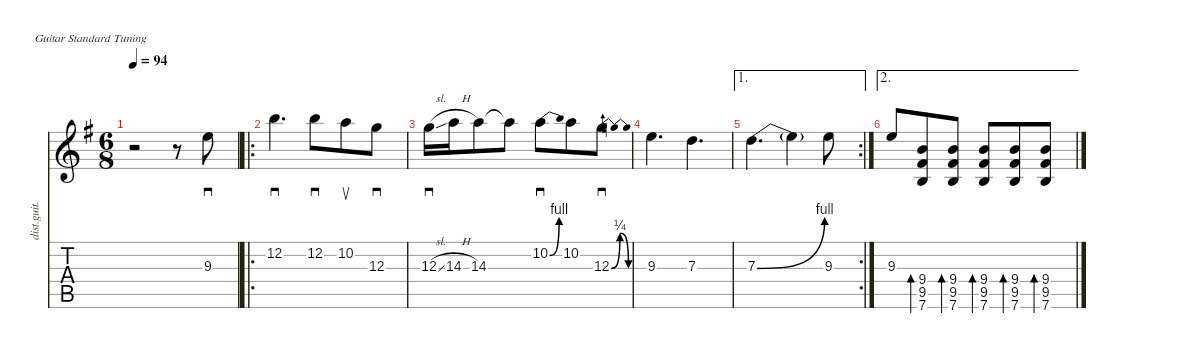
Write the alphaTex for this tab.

\defaultSystemsLayout 4
\hideDynamics
\bracketExtendMode nobrackets
\track ("Distortion Guitar" "dist.guit.") {instrument distortionguitar}
\staff {score tabs}
\tuning (E4 B3 G3 D3 A2 E2)
\ts (6 8)
\beaming (8 3 3)
\tempo 94
\clef g2
\ks eminor
r.2{dy mf instrument distortionguitar beam Down} r.8{beam Down} 9.3{acc forcenatural}.8{sd beam Down} |
\ro
12.2{acc forcenatural}.4{d sd beam Down} 12.2{acc forcenatural}.8{sd beam Down} 10.2{acc forcenatural}.8{su beam Down} 12.3{acc forcenatural}.8{sd beam Down} |
12.3{sl acc forcenatural}.16{sd beam Down} 14.3{h acc forcenatural}.16{beam Down} 14.3{acc forcenatural}.8{beam Down} 14.3{t acc forcenatural}.8{beam Down} 10.2{be (bend 0 0 48.6 4) acc forcenatural}.8{sd beam Down} 10.2{acc forcenatural}.8{beam Down} 12.3{be (bendrelease 0 0 13.799999999999999 1 26.4 1 30 0) acc forcenatural}.8{sd beam Down} |
9.3{acc forcenatural}.4{d beam Down} 7.3{acc forcenatural}.4{d beam Down} |
\ae 1
\rc 2
7.3{be (bend 0 0 15 4) acc forcenatural}.4{d beam Down} 7.3{t}.4{beam Down} 9.3{acc forcenatural}.8{beam Down} |
\ae 2
9.3{acc forcenatural}.8{beam Up} (7.6{acc forcenatural} 9.5{acc #} 9.4{acc forcenatural}).8{bd 240 beam Up} (7.6{acc forcenatural} 9.5{acc #} 9.4{acc forcenatural}).8{bd 240 beam Up} (7.6{acc forcenatural} 9.5{acc #} 9.4{acc forcenatural}).8{bd 240 beam Up} (7.6{acc forcenatural} 9.5{acc #} 9.4{acc forcenatural}).8{bd 240 beam Up} (7.6{acc forcenatural} 9.5{acc #} 9.4{acc forcenatural}).8{bd 240 beam Up}
